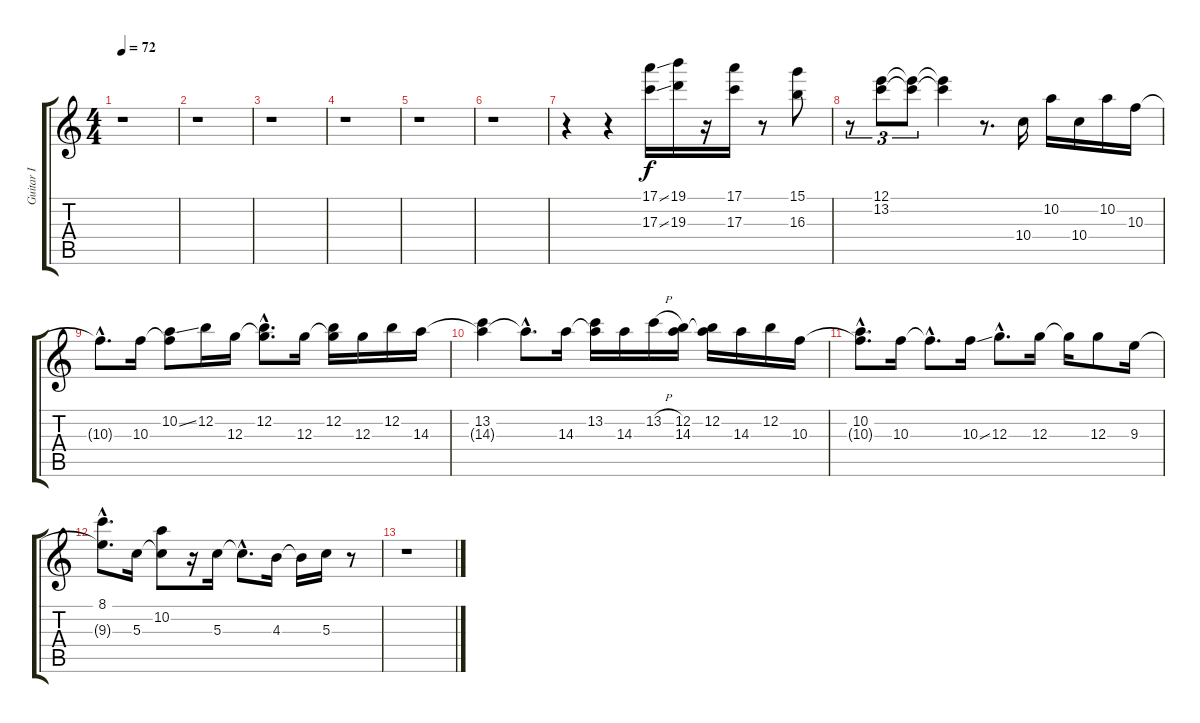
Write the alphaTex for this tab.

\track ("Guitar I" "Guitar I") {instrument overdrivenguitar}
\staff {score tabs}
\tuning (E4 B3 G3 D3 A2 E2) {hide}
\ts (4 4)
\tempo 72
\clef g2
\ks c
r.1{dy f} |
r.1 |
r.1 |
r.1 |
r.1 |
r.1 |
r.4{volume 9} r.4 (17.1{ss} 17.3{ss}).16 (19.1 19.3).16 r.16 (17.1 17.3).16 r.8 (15.1 16.3).8 |
r.8{tu (3 2)} (12.1 13.2).8{tu (3 2)} (12.1{t} 13.2{t}).8{tu (3 2)} (12.1{t} 13.2{t}).4 r.8{d} 10.4.16 10.2.16 10.4.16 10.2.16 10.3.16 |
10.3{hac t}.8{d volume 7} 10.3.16 (10.2{ss} 10.3{t}).8 12.2.16 12.3.16 (12.2 12.3{hac t}).8{d} 12.3.16 (12.2 12.3{t}).16 12.3.16 12.2.16 14.3.16 |
(13.2 14.3{t}).4 14.3{hac t}.8{d} 14.3.16 (13.2 14.3{t}).16 14.3.16 13.2{h}.16 (12.2 14.3).16 (12.2 14.3{t}).16 14.3.16 12.2.16 10.3.16 |
(10.2 10.3{hac t}).8{d volume 4} 10.3.16 10.3{hac t}.8{d} 10.3{ss}.16 12.3{hac}.8{d} 12.3.16 12.3{t}.16 12.3.8 9.3.16 |
(8.1 9.3{hac t}).8{d} 5.3.16 (10.2 5.3{t}).8 r.16 5.3.16 5.3{hac t}.8{d} 4.3.16 4.3{t}.16 5.3.16 r.8 |
r.1{volume 0}
